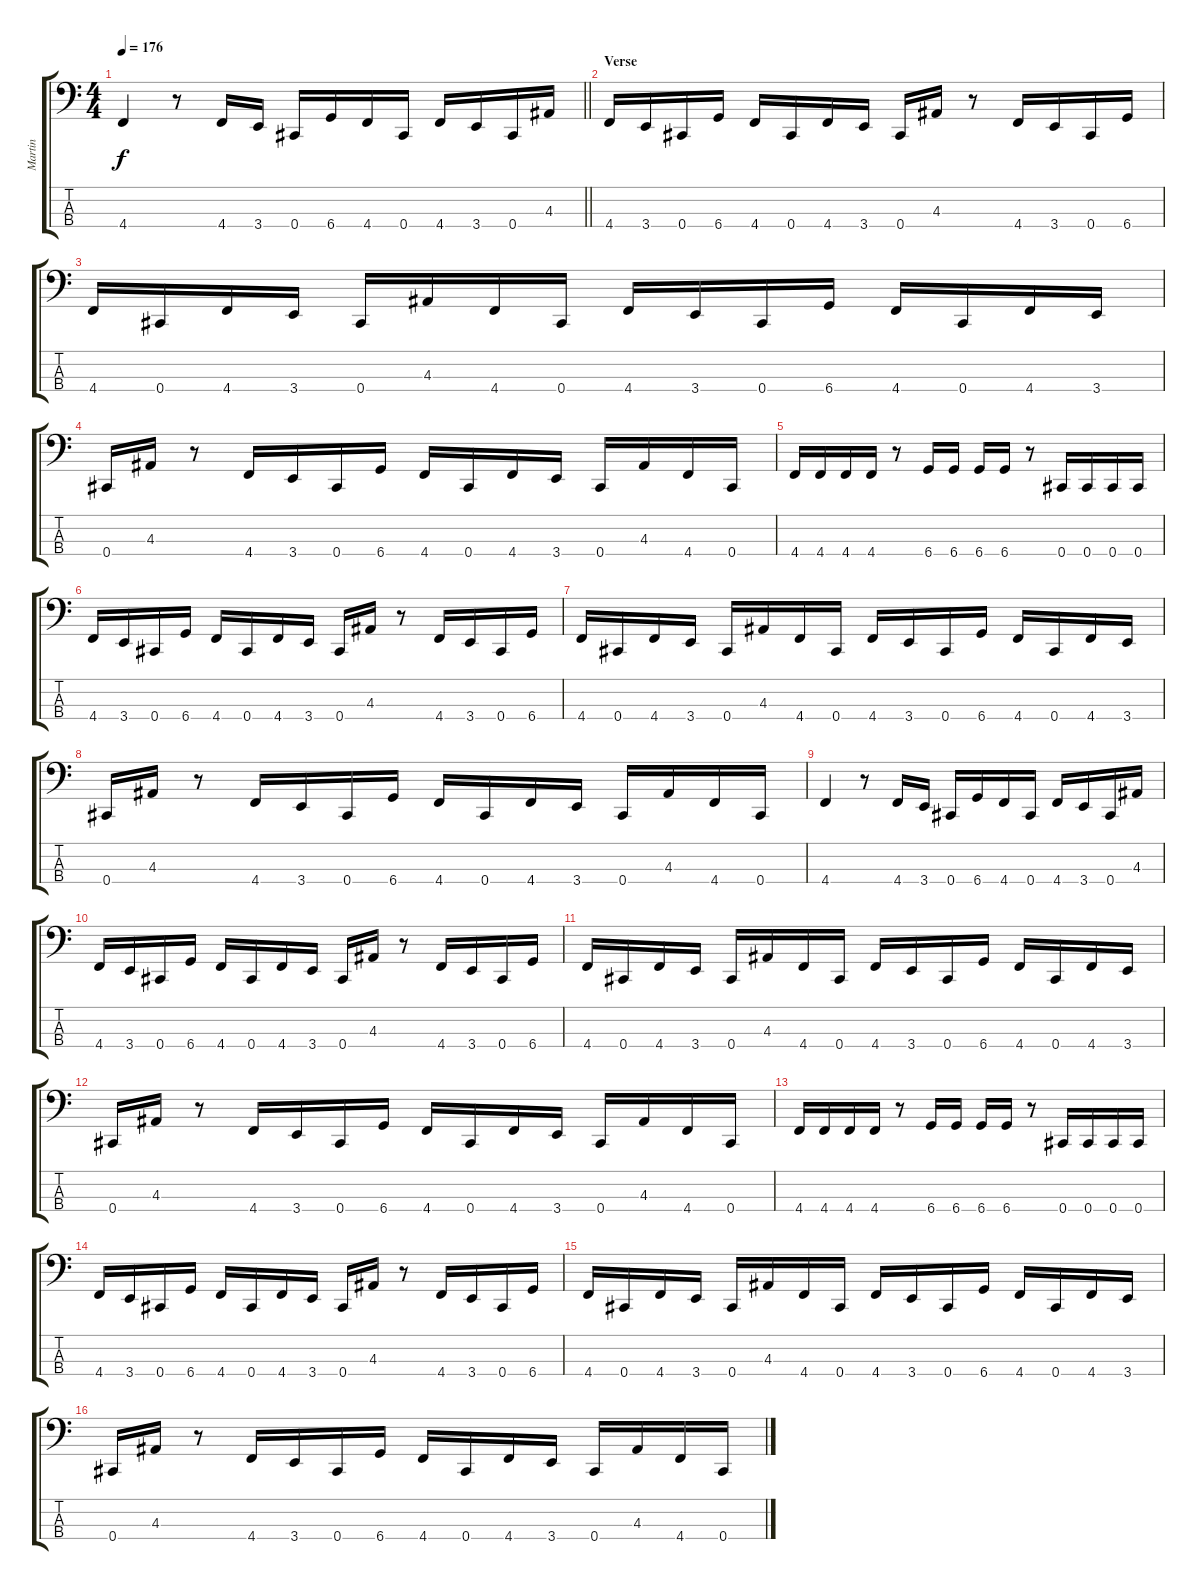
\track ("Martin" "Martin") {instrument electricbassfinger}
\staff {score tabs}
\tuning (E2 B1 Gb1 Db1) {hide}
\ts (4 4)
\tempo 176
\clef f4
\barLineRight lightlight
\ks c
4.4.4{dy f} r.8 4.4.16 3.4.16 0.4.16 6.4.16 4.4.16 0.4.16 4.4.16 3.4.16 0.4.16 4.3.16 |
\section ("" "Verse")
4.4.16 3.4.16 0.4.16 6.4.16 4.4.16 0.4.16 4.4.16 3.4.16 0.4.16 4.3.16 r.8 4.4.16 3.4.16 0.4.16 6.4.16 |
4.4.16 0.4.16 4.4.16 3.4.16 0.4.16 4.3.16 4.4.16 0.4.16 4.4.16 3.4.16 0.4.16 6.4.16 4.4.16 0.4.16 4.4.16 3.4.16 |
0.4.16 4.3.16 r.8 4.4.16 3.4.16 0.4.16 6.4.16 4.4.16 0.4.16 4.4.16 3.4.16 0.4.16 4.3.16 4.4.16 0.4.16 |
4.4.16 4.4.16 4.4.16 4.4.16 r.8 6.4.16 6.4.16 6.4.16 6.4.16 r.8 0.4.16 0.4.16 0.4.16 0.4.16 |
4.4.16 3.4.16 0.4.16 6.4.16 4.4.16 0.4.16 4.4.16 3.4.16 0.4.16 4.3.16 r.8 4.4.16 3.4.16 0.4.16 6.4.16 |
4.4.16 0.4.16 4.4.16 3.4.16 0.4.16 4.3.16 4.4.16 0.4.16 4.4.16 3.4.16 0.4.16 6.4.16 4.4.16 0.4.16 4.4.16 3.4.16 |
0.4.16 4.3.16 r.8 4.4.16 3.4.16 0.4.16 6.4.16 4.4.16 0.4.16 4.4.16 3.4.16 0.4.16 4.3.16 4.4.16 0.4.16 |
4.4.4 r.8 4.4.16 3.4.16 0.4.16 6.4.16 4.4.16 0.4.16 4.4.16 3.4.16 0.4.16 4.3.16 |
4.4.16 3.4.16 0.4.16 6.4.16 4.4.16 0.4.16 4.4.16 3.4.16 0.4.16 4.3.16 r.8 4.4.16 3.4.16 0.4.16 6.4.16 |
4.4.16 0.4.16 4.4.16 3.4.16 0.4.16 4.3.16 4.4.16 0.4.16 4.4.16 3.4.16 0.4.16 6.4.16 4.4.16 0.4.16 4.4.16 3.4.16 |
0.4.16 4.3.16 r.8 4.4.16 3.4.16 0.4.16 6.4.16 4.4.16 0.4.16 4.4.16 3.4.16 0.4.16 4.3.16 4.4.16 0.4.16 |
4.4.16 4.4.16 4.4.16 4.4.16 r.8 6.4.16 6.4.16 6.4.16 6.4.16 r.8 0.4.16 0.4.16 0.4.16 0.4.16 |
4.4.16 3.4.16 0.4.16 6.4.16 4.4.16 0.4.16 4.4.16 3.4.16 0.4.16 4.3.16 r.8 4.4.16 3.4.16 0.4.16 6.4.16 |
4.4.16 0.4.16 4.4.16 3.4.16 0.4.16 4.3.16 4.4.16 0.4.16 4.4.16 3.4.16 0.4.16 6.4.16 4.4.16 0.4.16 4.4.16 3.4.16 |
0.4.16 4.3.16 r.8 4.4.16 3.4.16 0.4.16 6.4.16 4.4.16 0.4.16 4.4.16 3.4.16 0.4.16 4.3.16 4.4.16 0.4.16
